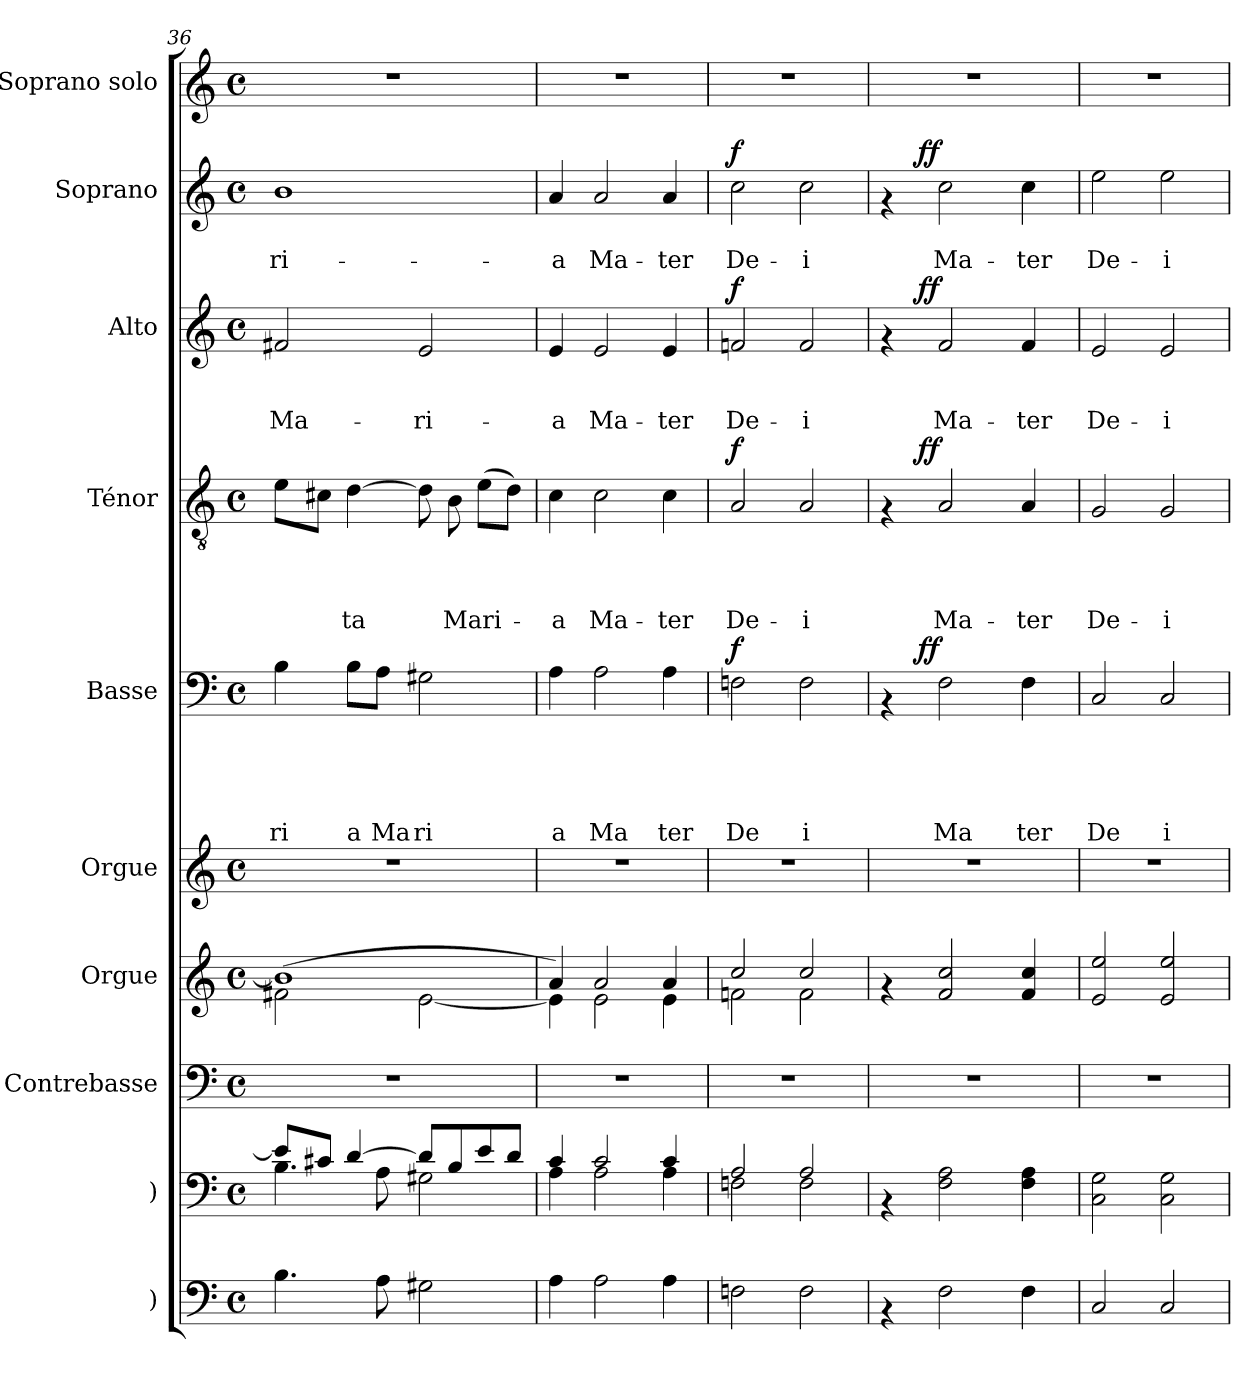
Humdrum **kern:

**kern	**kern	**kern	**kern	**kern	**kern	**text	**text	**text	**text	**text	**dynam	**kern	**text	**text	**text	**text	**dynam	**kern	**text	**text	**text	**dynam	**kern	**text	**text	**dynam	**kern
*part10	*part9	*part8	*part7	*part6	*part5	*part5	*part5	*part5	*part5	*part5	*part5	*part4	*part4	*part4	*part4	*part4	*part4	*part3	*part3	*part3	*part3	*part3	*part2	*part2	*part2	*part2	*part1
*staff10	*staff9	*staff8	*staff7	*staff6	*staff5	*staff5	*staff5	*staff5	*staff5	*staff5	*staff5	*staff4	*staff4	*staff4	*staff4	*staff4	*staff4	*staff3	*staff3	*staff3	*staff3	*staff3	*staff2	*staff2	*staff2	*staff2	*staff1
*I")	*I")	*I"Contrebasse	*I"Orgue	*I"Orgue	*I"Basse	*	*	*	*	*	*	*I"Ténor	*	*	*	*	*	*I"Alto	*	*	*	*	*I"Soprano	*	*	*	*I"Soprano solo
*	*	*I'Cb	*	*	*I'B.	*	*	*	*	*	*	*I'T.	*	*	*	*	*	*I'A.	*	*	*	*	*I'S.	*	*	*	*
*clefF4	*clefF4	*clefF4	*clefG2	*clefG2	*clefF4	*	*	*	*	*	*	*clefGv2	*	*	*	*	*	*clefG2	*	*	*	*	*clefG2	*	*	*	*clefG2
*	*	*ITrd7c12	*	*	*	*	*	*	*	*	*	*	*	*	*	*	*	*	*	*	*	*	*	*	*	*	*
*k[]	*k[]	*k[]	*k[]	*k[]	*k[]	*	*	*	*	*	*	*k[]	*	*	*	*	*	*k[]	*	*	*	*	*k[]	*	*	*	*k[]
*C:	*C:	*C:	*C:	*C:	*C:	*	*	*	*	*	*	*C:	*	*	*	*	*	*C:	*	*	*	*	*C:	*	*	*	*C:
*M4/4	*M4/4	*M4/4	*M4/4	*M4/4	*M4/4	*	*	*	*	*	*	*M4/4	*	*	*	*	*	*M4/4	*	*	*	*	*M4/4	*	*	*	*M4/4
*met(c)	*met(c)	*met(c)	*met(c)	*met(c)	*met(c)	*	*	*	*	*	*	*met(c)	*	*	*	*	*	*met(c)	*	*	*	*	*met(c)	*	*	*	*met(c)
=36	=36	=36	=36	=36	=36	=36	=36	=36	=36	=36	=36	=36	=36	=36	=36	=36	=36	=36	=36	=36	=36	=36	=36	=36	=36	=36	=36
*	*^	*	*^	*	*	*	*	*	*	*	*	*	*	*	*	*	*	*	*	*	*	*	*	*	*	*	*
!	!	!	!	!	!	!	!	!	!	!	!	!LO:LY:b	!	!	!	!	!	!	!	!	!	!	!LO:LY:b	!	!	!	!LO:LY:b	!	!
4.B\	8e/L]	4.B\	1r	(>1b]	2f#X\	1r	4B\	.	.	.	.	ri	.	8e\L	.	.	.	.	.	2f#X/	.	.	Ma-	.	1b	.	-ri-	.	1r
.	8c#X/J	.	.	.	.	.	.	.	.	.	.	.	.	8c#X\J	.	.	.	.	.	.	.	.	.	.	.	.	.	.	.
!	!	!	!	!	!	!	!	!	!	!	!	!LO:LY:b	!	!	!	!	!	!LO:LY:b	!	!	!	!	!	!	!	!	!	!	!
.	[>4d/	.	.	.	.	.	8B\L	.	.	.	.	a	.	[>4d\	.	.	.	-ta	.	.	.	.	.	.	.	.	.	.	.
!	!	!	!	!	!	!	!	!	!	!	!	!LO:LY:b	!	!	!	!	!	!	!	!	!	!	!	!	!	!	!	!	!
8A\	.	8A\	.	.	.	.	8A\J	.	.	.	.	Ma	.	.	.	.	.	.	.	.	.	.	.	.	.	.	.	.	.
!	!	!	!	!	!	!	!	!	!	!	!	!LO:LY:b	!	!	!	!	!	!	!	!	!	!	!LO:LY:b	!	!	!	!	!	!
2G#X\	8d/L]	2G#X\	.	.	[<2e\	.	2G#X\	.	.	.	.	ri	.	8d\]	.	.	.	.	.	2e/	.	.	-ri-	.	.	.	.	.	.
!	!	!	!	!	!	!	!	!	!	!	!	!	!	!	!	!	!	!LO:LY:b	!	!	!	!	!	!	!	!	!	!	!
.	8B/	.	.	.	.	.	.	.	.	.	.	.	.	8B\	.	.	.	Mari-	.	.	.	.	.	.	.	.	.	.	.
.	8e/	.	.	.	.	.	.	.	.	.	.	.	.	(>8e\L	.	.	.	.	.	.	.	.	.	.	.	.	.	.	.
.	8d/J	.	.	.	.	.	.	.	.	.	.	.	.	8d\J)	.	.	.	.	.	.	.	.	.	.	.	.	.	.	.
=37	=37	=37	=37	=37	=37	=37	=37	=37	=37	=37	=37	=37	=37	=37	=37	=37	=37	=37	=37	=37	=37	=37	=37	=37	=37	=37	=37	=37	=37
!	!	!	!	!	!	!	!	!	!	!	!	!LO:LY:b	!	!	!	!	!	!LO:LY:b	!	!	!	!	!LO:LY:b	!	!	!	!LO:LY:b	!	!
4A\	4c/	4A\	1r	4a/)	4e\]	1r	4A\	.	.	.	.	a	.	4c\	.	.	.	-a	.	4e/	.	.	-a	.	4a/	.	-a	.	1r
!	!	!	!	!	!	!	!	!	!	!	!	!LO:LY:b	!	!	!	!	!	!LO:LY:b	!	!	!	!	!LO:LY:b	!	!	!	!LO:LY:b	!	!
2A\	2c/	2A\	.	2a/	2e\	.	2A\	.	.	.	.	Ma	.	2c\	.	.	.	Ma-	.	2e/	.	.	Ma-	.	2a/	.	Ma-	.	.
!	!	!	!	!	!	!	!	!	!	!	!	!LO:LY:b	!	!	!	!	!	!LO:LY:b	!	!	!	!	!LO:LY:b	!	!	!	!LO:LY:b	!	!
4A\	4c/	4A\	.	4a/	4e\	.	4A\	.	.	.	.	ter	.	4c\	.	.	.	-ter	.	4e/	.	.	-ter	.	4a/	.	-ter	.	.
=38	=38	=38	=38	=38	=38	=38	=38	=38	=38	=38	=38	=38	=38	=38	=38	=38	=38	=38	=38	=38	=38	=38	=38	=38	=38	=38	=38	=38	=38
!	!	!	!	!	!	!	!	!	!	!	!	!LO:LY:b	!LO:DY:a	!	!	!	!	!LO:LY:b	!LO:DY:a	!	!	!	!LO:LY:b	!LO:DY:a	!	!	!LO:LY:b	!LO:DY:a	!
2Fn\	2A/	2Fn\	1r	2cc/	2fn\	1r	2Fn\	.	.	.	.	De	f	2A/	.	.	.	De-	f	2fn/	.	.	De-	f	2cc\	.	De-	f	1r
!	!	!	!	!	!	!	!	!	!	!	!	!LO:LY:b	!	!	!	!	!	!LO:LY:b	!	!	!	!	!LO:LY:b	!	!	!	!LO:LY:b	!	!
2F\	2A/	2F\	.	2cc/	2f\	.	2F\	.	.	.	.	i	.	2A/	.	.	.	-i	.	2f/	.	.	-i	.	2cc\	.	-i	.	.
*	*v	*v	*	*v	*v	*	*	*	*	*	*	*	*	*	*	*	*	*	*	*	*	*	*	*	*	*	*	*	*
=39	=39	=39	=39	=39	=39	=39	=39	=39	=39	=39	=39	=39	=39	=39	=39	=39	=39	=39	=39	=39	=39	=39	=39	=39	=39	=39	=39
*	*	*	*	*	*^	*	*	*	*	*	*	*^	*	*	*	*	*	*^	*	*	*	*	*^	*	*	*	*
4rAA	4rAA	1r	4rf	1r	4rAA	8.ryy	.	.	.	.	.	.	4rF	8.ryy	.	.	.	.	.	4rf	8.ryy	.	.	.	.	4rf	8.ryy	.	.	.	1r
!	!	!	!	!	!	!	!	!	!	!	!	!LO:DY:a	!	!	!	!	!	!	!LO:DY:a	!	!	!	!	!	!LO:DY:a	!	!	!	!	!LO:DY:a	!
.	.	.	.	.	.	2ryy	.	.	.	.	.	ff	.	2ryy	.	.	.	.	ff	.	2ryy	.	.	.	ff	.	2ryy	.	.	ff	.
!	!	!	!	!	!	!	!	!	!	!	!LO:LY:b	!	!	!	!	!	!	!LO:LY:b	!	!	!	!	!	!LO:LY:b	!	!	!	!	!LO:LY:b	!	!
2F\	2F\ 2A\	.	2f/ 2cc/	.	2F\	.	.	.	.	.	Ma	.	2A/	.	.	.	.	Ma-	.	2f/	.	.	.	Ma-	.	2cc\	.	.	Ma-	.	.
.	.	.	.	.	.	4ryy	.	.	.	.	.	.	.	4ryy	.	.	.	.	.	.	4ryy	.	.	.	.	.	4ryy	.	.	.	.
!	!	!	!	!	!	!	!	!	!	!	!LO:LY:b	!	!	!	!	!	!	!LO:LY:b	!	!	!	!	!	!LO:LY:b	!	!	!	!	!LO:LY:b	!	!
4F\	4F\ 4A\	.	4f/ 4cc/	.	4F\	.	.	.	.	.	ter	.	4A/	.	.	.	.	-ter	.	4f/	.	.	.	-ter	.	4cc\	.	.	-ter	.	.
.	.	.	.	.	.	16ryy	.	.	.	.	.	.	.	16ryy	.	.	.	.	.	.	16ryy	.	.	.	.	.	16ryy	.	.	.	.
=40	=40	=40	=40	=40	=40	=40	=40	=40	=40	=40	=40	=40	=40	=40	=40	=40	=40	=40	=40	=40	=40	=40	=40	=40	=40	=40	=40	=40	=40	=40	=40
!	!	!	!	!	!	!	!	!	!	!	!LO:LY:b	!	!	!	!	!	!	!LO:LY:b	!	!	!	!	!	!LO:LY:b	!	!	!	!	!LO:LY:b	!	!
*	*	*	*	*	*v	*v	*	*	*	*	*	*	*	*	*	*	*	*	*	*v	*v	*	*	*	*	*v	*v	*	*	*	*
*	*	*	*	*	*	*	*	*	*	*	*	*v	*v	*	*	*	*	*	*	*	*	*	*	*	*	*	*	*
2C/	2C\ 2G\	1r	2e/ 2ee/	1r	2C/	.	.	.	.	De	.	2G/	.	.	.	De-	.	2e/	.	.	De-	.	2ee\	.	De-	.	1r
!	!	!	!	!	!	!	!	!	!	!LO:LY:b	!	!	!	!	!	!LO:LY:b	!	!	!	!	!LO:LY:b	!	!	!	!LO:LY:b	!	!
2C/	2C\ 2G\	.	2e/ 2ee/	.	2C/	.	.	.	.	i	.	2G/	.	.	.	-i	.	2e/	.	.	-i	.	2ee\	.	-i	.	.
=	=	=	=	=	=	=	=	=	=	=	=	=	=	=	=	=	=	=	=	=	=	=	=	=	=	=	=
*-	*-	*-	*-	*-	*-	*-	*-	*-	*-	*-	*-	*-	*-	*-	*-	*-	*-	*-	*-	*-	*-	*-	*-	*-	*-	*-	*-
